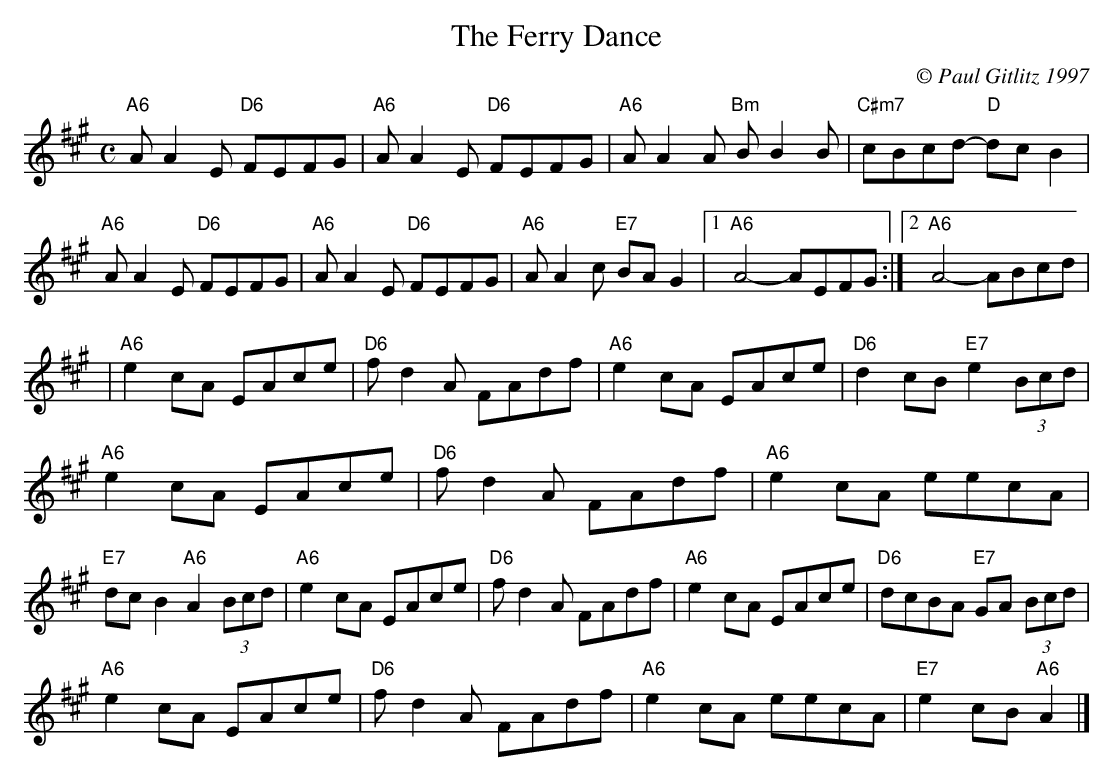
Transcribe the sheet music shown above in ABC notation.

X:1
T:The Ferry Dance
M:C
L:1/8
C:© Paul Gitlitz 1997
K:A
"A6"AA2E "D6"FEFG|"A6"AA2E "D6"FEFG|"A6"AA2A "Bm"BB2B|"C#m7"cBcd- "D"dcB2|!
"A6"AA2E "D6"FEFG|"A6"AA2E "D6"FEFG|"A6"AA2c "E7"BAG2|1"A6"A4-AEFG:|2"A6"A4-ABcd|!
|"A6"e2cA EAce|"D6"fd2A FAdf|"A6"e2cA EAce|"D6"d2cB "E7"e2 (3Bcd|!
"A6"e2cA EAce|"D6"fd2A FAdf|"A6"e2cA eecA|"E7"dcB2 "A6"A2 (3Bcd|
"A6"e2cA EAce|"D6"fd2A FAdf|"A6"e2cA EAce|"D6"dcBA "E7"GA (3Bcd|!
"A6"e2cA EAce|"D6"fd2A FAdf|"A6"e2cA eecA|"E7"e2cB"A6"A2|]
